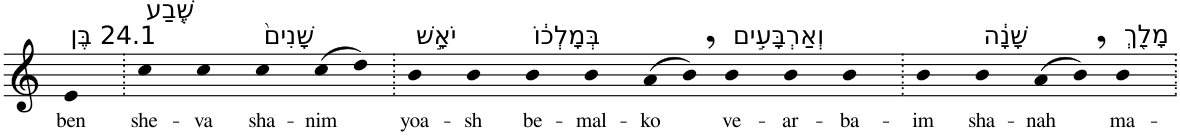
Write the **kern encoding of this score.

**kern	**text
*part1	*part1
*staff1	*staff1
*I"Piano	*
*I'Pno	*
*clefG2	*
*k[]	*
=1	=1
!LO:TX:a:t=24.1 בֶּן	!
!	!LO:LY:b
4e	ben
=2.	=2.
!LO:TX:a:t=שֶׁ֤בַע	!
!	!LO:LY:b
4cc	she-
!	!LO:LY:b
4cc	-va
!LO:TX:a:t=שָׁנִים֙	!
!	!LO:LY:b
4cc	sha-
!	!LO:LY:b
(>8cc	-nim
8dd)	.
=3.	=3.
!LO:TX:a:t=יֹאָ֣שׁ	!
!	!LO:LY:b
4b	yoa-
!	!LO:LY:b
4b	-sh
!LO:TX:a:t=בְּמָלְכ֔וֹ	!
!	!LO:LY:b
4b	be-
!	!LO:LY:b
4b	-mal-
!	!LO:LY:b
(>8a	-ko
8b,)	.
!LO:TX:a:t=וְאַרְבָּעִ֣ים	!
!	!LO:LY:b
4b	ve-
!	!LO:LY:b
4b	-ar-
!	!LO:LY:b
4b	-ba-
=4.	=4.
!	!LO:LY:b
4b	-im
!LO:TX:a:t=שָׁנָ֔ה	!
!	!LO:LY:b
4b	sha-
!	!LO:LY:b
(>8a	-nah
8b,)	.
!LO:TX:a:t=מָלַ֖ךְ	!
!	!LO:LY:b
4b	ma-
=.	=.
*-	*-
